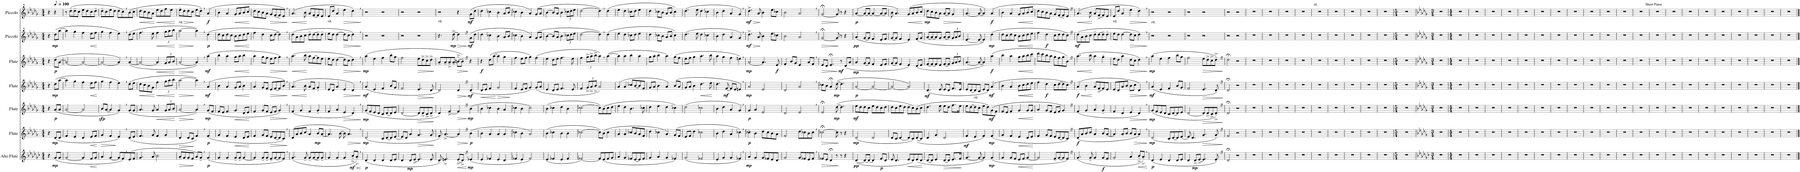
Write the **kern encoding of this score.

**kern	**dynam	**kern	**dynam	**kern	**dynam	**kern	**dynam	**kern	**dynam	**kern	**dynam	**kern	**dynam
*part7	*part7	*part6	*part6	*part5	*part5	*part4	*part4	*part3	*part3	*part2	*part2	*part1	*part1
*staff7	*staff7	*staff6	*staff6	*staff5	*staff5	*staff4	*staff4	*staff3	*staff3	*staff2	*staff2	*staff1	*staff1
*I"Alto Flute	*	*I"Flute	*	*I"Flute	*	*I"Flute	*	*I"Flute	*	*I"Piccolo	*	*I"Piccolo	*
*I'A. Fl.	*	*I'Fl.	*	*I'Fl.	*	*I'Fl.	*	*I'Fl.	*	*I'Picc.	*	*I'Picc.	*
*clefG2	*	*clefG2	*	*clefG2	*	*clefG2	*	*clefG2	*	*clefG^2	*	*clefG^2	*
*Trd3c5	*	*	*	*	*	*	*	*	*	*Trd-7c-12	*	*Trd-7c-12	*
*k[b-e-a-d-g-c-]	*	*k[b-e-a-d-g-]	*	*k[b-e-a-d-g-]	*	*k[b-e-a-d-g-]	*	*k[b-e-a-d-g-]	*	*k[b-e-a-d-g-]	*	*k[b-e-a-d-g-]	*
*M4/4	*	*M4/4	*	*M4/4	*	*M4/4	*	*M4/4	*	*M4/4	*	*M4/4	*
=	=	=	=	=	=	=	=	=	=	=	=	=	=
4r	.	4r	.	4r	.	4r	.	4r	.	4r	.	4r	.
*	*	*	*	*	*	*	*	*	*	*	*	*MM50	*
!	!LO:DY:b	!	!LO:DY:b	!	!LO:DY:b	!	!LO:DY:b	!	!LO:DY:b	!	!LO:DY:b	!	!
(8g-/L	mp	(8d-/L	mp	(8a-/L	p	(8dd-\L	mp	(8dd-\L	p	(8ddd-\L	mp	4r	.
8g-/J	.	8d-/J	.	8a-/J	.	[8aa-\J	.	[8a-\J	.	[8aaa-\J	.	.	.
=1	=1	=1	=1	=1	=1	=1	=1	=1	=1	=1	=1	=1	=1
[2g-/	.	4f/	.	[2a-/	.	4aa-\]	.	2a-/_	.	4aaa-\]	.	8r	.
.	.	.	.	.	.	.	.	.	.	.	.	(8ddd-~\L	.
.	.	4e-/	.	.	.	4gg-\	.	.	.	4ggg-\	.	8ddd-~\	.
.	.	.	.	.	.	.	.	.	.	.	.	8ccc\J	.
4g-/]	.	4d-/	.	2a-/]	.	4ff\	.	2a-/_	.	4fff\	.	8eee-\L	.
.	.	.	.	.	.	.	.	.	.	.	.	8ddd-\	.
!	!LO:HP:b	!	!LO:HP:b	!	!	!	!LO:HP:b	!	!	!	!LO:HP:b	!	!
8f/L	<	8e-/L	<	.	.	8ee-\L	<	.	.	8eee-\L	<	8ccc\	.
8g-/J	.	8f/J	.	.	.	8ff\J	.	.	.	8fff\J	.	8ddd-~\J	.
.	[	.	[	.	.	.	[	.	.	.	[	.	.
=2	=2	=2	=2	=2	=2	=2	=2	=2	=2	=2	=2	=2	=2
!	!	!	!LO:HP:b	!	!LO:DY:b	!	!	!	!	!	!	!	!
4a-/	.	4g-/	>	8b-/L	sfp	4gg-\	.	2a-/_	.	4ggg-\	.	8ddd-~\L	.
.	.	.	.	[8a-/J	.	.	.	.	.	.	.	8ccc\	.
[4g-/	.	4f/	.	4a-/]	.	4ff\	.	.	.	4fff\	.	8eee-\	.
.	.	.	.	.	.	.	.	.	.	.	.	8ddd-\J	.
8g-/L]	.	4e-,/)	]	4g-,/)	.	4ee-,\)	.	4a-,/])	.	4eee-,\)	.	8ddd-\L	.
8f,/)	.	.	.	.	.	.	.	.	.	.	.	8ccc,\)	.
(8e-/	.	(8d-/L	.	(8g-/L	.	(8dd-\L	.	([4a-/	.	(8ddd-\L	.	(8bb-\	.
8f/J	.	8e-/J	.	8g-/J	.	8ee-\J	.	.	.	8eee-\J	.	8ccc\J	.
=3	=3	=3	=3	=3	=3	=3	=3	=3	=3	=3	=3	=3	=3
!	!	!	!	!	!	!	!LO:HP:b	!	!	!	!	!	!LO:HP:b
4.g-/	.	4.f/	.	4.a-/	.	8dd-\L	<	2a-/_	.	4.fff\	.	8ddd-\L	<
.	.	.	.	.	.	8cc\	.	.	.	.	.	8ccc\	.
.	.	.	.	.	.	8b-\	.	.	.	.	.	8bb-\	.
8a-/	.	8g-/	.	8g-/	.	8g-\J	.	.	.	8eee-\	.	8aa-\J	.
!	!	!	!	!	!LO:HP:b	!	!LO:HP:n=1:b	!	!LO:HP:b	!	!LO:HP:b	!	!LO:HP:n=1:b
2b-\	.	4f/	.	4a-/	<	4ff\	[ <	4a-/]	<	4fff\	<	8eee-\L	[ <
.	.	.	.	.	.	.	.	.	.	.	.	8ddd-\	.
*	*	*	*	*Xbrackettup	*	*Xbrackettup	*	*Xbrackettup	*	*Xbrackettup	*	*	*
.	.	4g-/	.	12g-/L	.	12gg-\L	.	12g-/L	.	12ggg-\L	.	8fff\	.
.	.	.	.	12a-/	.	12aa-\	.	12a-/	.	12aaa-\	.	.	.
.	.	.	.	.	.	.	.	.	.	.	.	8eee-\J	.
.	.	.	.	12b-/J	.	12bb-\J	.	12b-/J	.	12bbb-\J	.	.	.
.	.	.	.	.	[	.	[	.	[	.	[	.	[
=4	=4	=4	=4	=4	=4	=4	=4	=4	=4	=4	=4	=4	=4
!	!	!	!	!	!	!	!	!	!	!	!	!LO:TX:b:i:t=rit.	!
!	!LO:HP:b	!	!LO:HP:b	!	!LO:HP:b	!	!LO:HP:b	!	!LO:HP:b	!	!LO:HP:b	!	!LO:HP:b
8a-~/L	>	4d-/	>	[2a-/	>	[2aa-\	>	[2a-/	>	[2aaa-\	>	8eee-~\L	>
8g-/	.	.	.	.	.	.	.	.	.	.	.	8ddd-\	.
8g-/	.	8d-/L	.	.	.	.	.	.	.	.	.	8ddd-\	.
8f/J	.	8c/J	.	.	.	.	.	.	.	.	.	8ccc\J	.
8a-/L)	]	4f,/)	]	4a-,/])	]	4aa-,\])	]	4a-,/])	]	4aaa-,\])	]	8eee-\L	]
8g-~,/J	.	.	.	.	.	.	.	.	.	.	.	8ddd-~,\J)	.
!	!LO:DY:b	!	!LO:DY:b	!	!LO:DY:b	!	!LO:DY:b	!	!LO:DY:b	!	!LO:DY:b	!	!LO:DY:b
(4g-/	p	(4f/	p	(8g-/L	mp	(4a-/	mf	(4aa-\	mf	(4ddd-\	p	(4aa-/	f
.	.	.	.	8f/J	.	.	.	.	.	.	.	.	.
=5	=5	=5	=5	=5	=5	=5	=5	=5	=5	=5	=5	=5	=5
4g-/	.	4g-/	.	8f/L	.	4b-\	.	4bb-\	.	8ddd-\L	.	4bb-\	.
.	.	.	.	8e-/J	.	.	.	.	.	8ccc\	.	.	.
4g-/	.	4f/	.	4f/	.	4a-/	.	4aa-\	.	8ddd-\	.	4aa-/	.
.	.	.	.	.	.	.	.	.	.	8ccc\J	.	.	.
!	!	!	!LO:HP:b	!	!LO:HP:b	!	!LO:HP:b	!	!LO:HP:b	!	!LO:HP:b	!	!LO:HP:b
8g-~/L	.	4e-/	<	4g-/	<	8g-/L	<	8gg-\L	<	8bb-\L	<	8gg-/L	<
8g-~/J	.	.	.	.	.	8a-/J	.	8aa-\J	.	8ccc\	.	8aa-/	.
[4g-/	.	8d-/L	.	8d-/L	.	4b-\	.	4bb-\	.	8ddd-\	.	8bb-/	.
.	.	8e-/J	.	8e-/J	.	.	.	.	.	8eee-\J	.	8ccc/J	.
.	.	.	[	.	[	.	[	.	[	.	[	.	[
=6	=6	=6	=6	=6	=6	=6	=6	=6	=6	=6	=6	=6	=6
4g-/]	.	4f/	.	4f/	.	4a-/	.	4aa-\	.	4fff\	.	8ddd-\L	.
.	.	.	.	.	.	.	.	.	.	.	.	8ccc\	.
8g-~/L	.	8g-/L	.	8g-/L	.	8g-/L	.	8gg-\L	.	4ddd-\	.	8bb-\	.
8g-~/J	.	8f/J	.	8f/J	.	8f/J	.	8ff\J	.	.	.	8aa-\J	.
!	!	!	!LO:HP:b	!	!LO:HP:b	!	!LO:HP:b	!	!LO:HP:b	!	!	!	!LO:HP:b
8f~/L	.	8e-/L	>	8e-/L	>	8e-/L	>	8ee-\L	>	8ccc\L	.	8gg-/L	>
[8g-/	.	[8d-/	.	8f/J	.	[8f/	.	8ff\J	.	[8ddd-\J	.	[8ff/	.
8g-/]	.	8d-/]	.	4g-,/)	.	8f/]	.	4gg-,\)	.	4ddd-,\])	.	8ff~/]	.
8f,/J)	.	8c,/J)	.	.	.	8b-,/J)	.	.	.	.	.	8ee-,/J)	.
.	.	.	]	.	]	.	]	.	]	.	.	.	]
=7	=7	=7	=7	=7	=7	=7	=7	=7	=7	=7	=7	=7	=7
!	!	!	!	!	!	!	!LO:HP:b	!	!LO:HP:b	!	!	!	!LO:HP:b
(4.g-/	.	(8d-/L	.	(4f/	.	(4.a-/	<	(4.aa-\	<	(8ddd-\L	.	(4.aa-/	<
.	.	8a-/	.	.	.	.	.	.	.	8aa-\	.	.	.
.	.	8b-/	.	4g-/	.	.	.	.	.	8bb-\	.	.	.
8g-~/	.	8cc/J	.	.	.	8b-\	.	8bb-\	.	8ccc\J	.	8bb-\	.
8g-~/L	.	4a-/	.	4f/	.	8a-/L	[	8aa-\L	[	8ddd-~\L	.	8aa-/L	[
[8g-/	.	.	.	.	.	8f/J	.	[8ff\	.	[8ddd-\	.	[8ff/	.
!	!	!	!LO:DY:b	!	!	!	!	!	!	!	!	!	!
8g-~/]	.	8b-/L	mp	4g-~/	.	4g-~/	.	8ff\]	.	8ddd-~\]	.	8ff/]	.
8g-~/J	.	[8a-/J	.	.	.	.	.	8ee-\J	.	8ddd-~\J	.	8ee-/J	.
=8	=8	=8	=8	=8	=8	=8	=8	=8	=8	=8	=8	=8	=8
!	!	!	!	!	!	!	!	!	!	!	!	!LO:TX:b:i:t=rit.	!
4g-/	.	4.a-/]	.	4f/	.	8e-/L	.	8ee-\L	.	8eee-\L	.	8ee-/L	.
.	.	.	.	.	.	8d-/J	.	8dd-\J	.	8ddd-\J	.	8ddd-/J	.
4g-/	.	.	.	4a-/	.	4a-/	.	[4dd-\	.	[4ddd-\	.	4aa-/	.
.	.	[8b-\	.	.	.	.	.	.	.	.	.	.	.
!	!	!	!	!	!LO:HP:b	!	!LO:HP:b	!	!LO:HP:b	!	!LO:HP:b	!	!LO:HP:b
4g-/	.	8b-\]	.	4e-/	>	4e-/	>	8dd-\L]	>	8ddd-\L]	>	4eee-\	>
!	!	!	!LO:HP:b	!	!	!	!	!	!	!	!	!	!
.	.	4.a-,/)	>	.	.	.	.	8cc\J	.	8ccc\J	.	.	.
!	!LO:HP:b	!	!	!	!	!	!	!	!	!	!	!	!
!	!LO:DY:n=1:b	!	!	!	!	!	!	!	!	!	!	!	!
8b-~^/L	< mf	.	.	4d-,/)	.	4d-,/)	.	4dd-,\)	.	4ddd-,\)	.	4ddd-,\)	.
8a-~^,/J)	.	.	.	.	.	.	.	.	.	.	.	.	.
.	[	.	]	.	]	.	]	.	]	.	]	.	]
=9	=9	=9	=9	=9	=9	=9	=9	=9	=9	=9	=9	=9	=9
!	!LO:DY:b	!	!LO:DY:b	!	!LO:DY:b	!	!LO:DY:b	!	!LO:DY:b	!	!	!	!
(4d-/	p	(2d-/	mp	(8g-/L	mp	(4a-/	mf	(4aa-\	mp	2r	.	2r	.
.	.	.	.	8f/	.	.	.	.	.	.	.	.	.
4d-/	.	.	.	8e-/	.	4e-/	.	4ee-\	.	.	.	.	.
.	.	.	.	8d-/J	.	.	.	.	.	.	.	.	.
4d-/	.	8c/L	.	8c/L	.	4f/	.	4ff\	.	2r	.	2r	.
.	.	[8d-/	.	[8d-/	.	.	.	.	.	.	.	.	.
8d-/L	.	8d-/]	.	8d-/]	.	8b-/L	.	8bb-\L	.	.	.	.	.
8e-/J	.	[8e-/J	.	8e-/J	.	8g-/J	.	8gg-\J	.	.	.	.	.
=10	=10	=10	=10	=10	=10	=10	=10	=10	=10	=10	=10	=10	=10
4d-/	.	8e-/L]	.	[2d-/	.	2f/	.	2ff\	.	2r	.	2r	.
.	.	8d-/J	.	.	.	.	.	.	.	.	.	.	.
!	!LO:DY:b	!	!	!	!	!	!	!	!	!	!	!	!
8d-/L	mp	4a-/	.	.	.	.	.	.	.	.	.	.	.
[8e-^/J	.	.	.	.	.	.	.	.	.	.	.	.	.
!	!	!	!LO:HP:b	!	!LO:HP:b	!	!LO:HP:b	!	!LO:HP:b	!	!	!	!
4.e-/]	.	4.g-/	>	8d-/L]	>	4.e-/	>	8ee-\L	>	2r	.	2r	.
.	.	.	.	8d-^/	.	.	.	8dd-^\	.	.	.	.	.
.	.	.	.	8c^/	.	.	.	8cc^\	.	.	.	.	.
8e-/	.	8g-/	.	8d-^/J	.	8d-/	.	8dd-^\J	.	.	.	.	.
.	.	.	]	.	]	.	]	.	]	.	.	.	.
=11	=11	=11	=11	=11	=11	=11	=11	=11	=11	=11	=11	=11	=11
!	!	!	!	!	!	!	!	!	!	!	!	!LO:TX:b:i:t=rit.	!
8d-~/)	.	8f~/)	.	4d-/)	.	2d-/)	.	8a-~/L	.	4.r	.	2r	.
4.en^/	.	[4.a-^/	.	.	.	.	.	8a-~/	.	.	.	.	.
.	.	.	.	[4f^/	.	.	.	8a-~^/	.	.	.	.	.
!	!	!	!	!	!	!	!	!	!	!	!LO:DY:b	!	!
.	.	.	.	.	.	.	.	8a-~/J	.	[8ddd-^\	mp	.	.
!	!LO:HP:b	!	!LO:HP:b	!	!LO:HP:b	!	!LO:HP:b	!	!LO:HP:b	!	!LO:HP:b	!	!
(8e^/L	<	4a-Z/]	>	4fZ/]	>	4d-Z/	>	[8bn~^\L	>	4ddd-Z\]	>	4r	.
8d-^Z/J)	.	.	.	.	.	.	.	8b~Z\J])	.	.	.	.	.
!	!LO:DY:n=1:b	!	!LO:DY:n=1:b	!	!LO:DY:n=1:b	!	!LO:DY:n=1:b	!	!	!	!LO:DY:n=1:b	!	!LO:DY:b
(4e-X/	[ mp	(4b-\	] p	(4b-\	] mp	(4d-/	] mf	4r	]	(8gg-\L	] mf	(8gg-\L	mf
.	.	.	.	.	.	.	.	.	.	8ddd-\J	.	8ddd-\J	.
=12	=12	=12	=12	=12	=12	=12	=12	=12	=12	=12	=12	=12	=12
!	!	!	!	!	!	!	!LO:HP:b	!	!LO:DY:b	!	!	!	!
4e-/	.	4b-\	.	4b-\	.	8d-/L	<	4r	f	4ddd-\	.	4ddd-\	.
.	.	.	.	.	.	8e-/J	.	.	.	.	.	.	.
4f-X/	.	4a-/	.	4cc-X\	.	4f/	.	(8dd-\L	.	4ccc-X\	.	4ccc-X\	.
.	.	.	.	.	.	.	.	[8aa-\J	.	.	.	.	.
!	!	!	!	!	!	!	!LO:HP:n=1:b	!	!	!	!	!	!
4e-/	.	4a-/	.	4b-\	.	2g-/	[ >	4aa-\]	.	4bb-\	.	4bb-\	.
4d-/	.	4a-/	.	4a-/	.	.	.	4gg-\	.	8aa-/L	.	8aa-/L	.
.	.	.	.	.	.	.	.	.	.	8bb-/J	.	8bb-/J	.
.	.	.	.	.	.	.	]	.	.	.	.	.	.
=13	=13	=13	=13	=13	=13	=13	=13	=13	=13	=13	=13	=13	=13
4f-X/	.	4cc-X\	.	4cc-X\	.	4f/	.	4ff\	.	4ccc-X\	.	4ccc-X\	.
4e-/	.	4b-\	.	4b-\	.	8e-/L	.	8ee-\L	.	4bb-\	.	4bb-\	.
.	.	.	.	.	.	8f/J	.	8ff\J	.	.	.	.	.
2f-/)	.	2a-/)	.	2cc-\)	.	4g-/)	.	4gg-\)	.	4aa-/)	.	4aa-/)	.
.	.	.	.	.	.	(8g-/L	.	(4ff\	.	(8gg-/L	.	(8gg-/L	.
.	.	.	.	.	.	8a-/J	.	.	.	8aa-/J	.	8aa-/J	.
=14	=14	=14	=14	=14	=14	=14	=14	=14	=14	=14	=14	=14	=14
(4e-/	.	(4b-\	.	(4b-\	.	4e-/	.	4ee-\	.	[4bb-\	.	[4bb-\	.
4f-X/	.	4cc-X\	.	4cc-X\	.	8d-/L	.	8dd-\L	.	8bb-/L]	.	8bb-/L]	.
.	.	.	.	.	.	8e-/J	.	8ee-\J	.	8aa-/J	.	8aa-/J	.
4e-/	.	4b-\	.	4dd-\	.	4.f/	.	4.ff\	.	4bb-\	.	4bb-\	.
*	*	*	*	*	*	*	*	*	*	*	*	*Xbrackettup	*
4f-/	.	4b-\	.	4b-\	.	.	.	.	.	12ccc-X\L	.	12ccc-X\L	.
.	.	.	.	.	.	.	.	.	.	12ddd-\	.	12ddd-\	.
.	.	.	.	.	.	8e-/	.	8ee-\	.	.	.	.	.
.	.	.	.	.	.	.	.	.	.	12eee-\J	.	12eee-\J	.
=15	=15	=15	=15	=15	=15	=15	=15	=15	=15	=15	=15	=15	=15
[2f-X/)	.	[2cc-X\	.	[2cc-X\	.	4f/	.	4ff\	.	[2ddd-\	.	[2ddd-\	.
.	.	.	.	.	.	12g-^/L	.	12gg-^\L	.	.	.	.	.
.	.	.	.	.	.	12a-^/	.	12aa-^\	.	.	.	.	.
.	.	.	.	.	.	12b-^/J	.	12bb-^\J	.	.	.	.	.
8f-/L]	.	8cc-\L])	.	8cc-\L])	.	2a-/)	.	4aa-,\)	.	4ddd-,\])	.	4ddd-,\])	.
(8e-/	.	(8b-\J	.	(8b-\	.	.	.	.	.	.	.	.	.
8f-/	.	4cc-\	.	8cc-\	.	.	.	([4aa-\	.	(4ddd-\	.	(4ddd-\	.
8g-/J	.	.	.	8dd-\J	.	.	.	.	.	.	.	.	.
=16	=16	=16	=16	=16	=16	=16	=16	=16	=16	=16	=16	=16	=16
4a-/	.	4a-/	.	4ee-\	.	(4a-/	.	4aa-\]	.	4eee-\	.	4eee-\	.
4g-/	.	4a-/	.	4dd-\	.	4a-/	.	4aa-\	.	4ddd-\	.	4ddd-\	.
8f-X/L	.	8cc-X/L	.	4.b-\	.	8cc-X/L	.	4bb-\	.	8ccc-X\L	.	8ccc-X\L	.
[8e-/	.	8b-/	.	.	.	[8b-/	.	.	.	8ddd-\J	.	8ddd-\J	.
8e-/]	.	8a-/	.	.	.	8b-/]	.	4aa-\	.	4eee-\	.	4eee-\	.
8f-/J	.	8f/J	.	8cc-X\	.	8f/J	.	.	.	.	.	.	.
=17	=17	=17	=17	=17	=17	=17	=17	=17	=17	=17	=17	=17	=17
4g-/	.	4dd-\	.	4dd-\	.	8g-/L	.	8gg-\L	.	4ddd-\	.	4ddd-\	.
.	.	.	.	.	.	8a-/J	.	8aa-\J	.	.	.	.	.
4a-/	.	4cc-X\	.	4ee-\	.	4b-\	.	4bb-\	.	8ccc-X\L	.	8ccc-X\L	.
.	.	.	.	.	.	.	.	.	.	8bb-\J	.	8bb-\J	.
4g-/	.	4a-/)	.	4dd-\	.	4a-/)	.	4aa-\)	.	8aa-/L	.	8aa-/L	.
.	.	.	.	.	.	.	.	.	.	8bb-/J	.	8bb-/J	.
4f-X/)	.	(8g-/L	.	4cc-X\)	.	(8b-/L	.	(8gg-\L	.	4ccc-\)	.	4ccc-\)	.
.	.	8f/J	.	.	.	8a-/J	.	8ff\J	.	.	.	.	.
=18	=18	=18	=18	=18	=18	=18	=18	=18	=18	=18	=18	=18	=18
(2g-/	.	8e-/L	.	(2dd-\	.	8g-/L	.	8ee-\L	.	(4.ddd-\	.	(4.ddd-\	.
.	.	8f/J	.	.	.	8a-/J	.	8ff\J	.	.	.	.	.
.	.	4dd-\	.	.	.	4b-\	.	4gg-\	.	.	.	.	.
.	.	.	.	.	.	.	.	.	.	8eee-\	.	8eee-\	.
!	!	!	!	!	!	!	!LO:HP:b	!	!	!	!	!	!
2f-X/	.	2cc-X\	.	2cc-X\	.	4.dd-\	<	4.aa-\	.	4ddd-\	.	4ddd-\	.
.	.	.	.	.	.	.	.	.	.	4ccc-X\	.	4ccc-X\	.
.	.	.	.	.	.	8ee-\	.	8bb-\	.	.	.	.	.
.	.	.	.	.	.	.	[	.	.	.	.	.	.
=19	=19	=19	=19	=19	=19	=19	=19	=19	=19	=19	=19	=19	=19
4e-/	.	4b-\	.	4b-\	.	4.dd-\	.	4aa-\	.	4bb-\	.	4bb-\	.
4g-/	.	4dd-\	.	4dd-\	.	.	.	4gg-\	.	4ddd-\	.	4ddd-\	.
!	!	!	!	!	!	!	!LO:DY:b	!	!	!	!	!	!
.	.	.	.	.	.	[8f/	mf	.	.	.	.	.	.
4g-/	.	4a-/	.	4a-/	.	8f/L]	.	4ff\	.	4aa-/	.	4aa-/	.
.	.	.	.	.	.	8e-/J	.	.	.	.	.	.	.
4f-X,/)	.	4cc-X,\)	.	4g-,/)	.	4en,/)	.	4een,\)	.	4gg-,/)	.	4gg-,/)	.
=20	=20	=20	=20	=20	=20	=20	=20	=20	=20	=20	=20	=20	=20
!	!LO:DY:b	!	!LO:DY:b	!	!LO:DY:b	!	!LO:DY:b	!	!LO:DY:b	!	!LO:HP:b	!	!LO:HP:b
!	!	!	!	!	!	!	!	!	!	!	!LO:DY:n=1:b	!	!LO:DY:n=1:b
4a-/	mp	4cc-X~\	p	4g-/	p	2a-/	mp	[2a-/	mp	4.ddd-^\	> mf	4.ddd-^\	> mf
4g-/	.	4b-\	.	4a-/	.	.	.	.	.	.	.	.	.
.	.	.	.	.	.	.	.	.	.	8aa-/	.	8aa-/	.
8g-/L	.	8dd-\L	.	2e-/	.	2e-/	.	4.a-/]	.	4bb-\	]	4bb-\	]
8f-X/	.	8cc-\	.	.	.	.	.	.	.	.	.	.	.
8e-/	.	8b-\	.	.	.	.	.	.	.	8eee-\L	.	8eee-\L	.
!	!	!	!	!	!	!	!	!	!LO:DY:b	!	!	!	!
8d-/J	.	8a-\J	.	.	.	.	.	8e-/	f	8ccc-X\J	.	8ccc-X\J	.
=21	=21	=21	=21	=21	=21	=21	=21	=21	=21	=21	=21	=21	=21
2g-/	.	2f/	.	2d-/	.	2d-/	.	4f/	.	2bb-\	.	2bb-\	.
.	.	.	.	.	.	.	.	8b-/L	.	.	.	.	.
.	.	.	.	.	.	.	.	8g-/J	.	.	.	.	.
8g-/L	.	8dd-\L	.	2e-,/	.	2a-,/	.	4e-/	.	2aa-,/	.	2aa-,/	.
8f-X/	.	8cc-X\	.	.	.	.	.	.	.	.	.	.	.
8e-/	.	8b-\	.	.	.	.	.	8a-/L	.	.	.	.	.
8f-,/J	.	8cc-,\J	.	.	.	.	.	8f,/J	.	.	.	.	.
=22	=22	=22	=22	=22	=22	=22	=22	=22	=22	=22	=22	=22	=22
!	!LO:HP:b	!	!LO:HP:b	!	!	!	!	!	!LO:HP:b	!	!LO:HP:b	!	!LO:HP:b
8f-X/L	>	[2cc-X;<\	>	2e-;</	.	8cc-X\L	.	8e-/L	>	[2gg-;</	>	[2gg-;</	>
8e-/J	.	.	.	.	.	8b-\J	.	8d-/J	.	.	.	.	.
4d-;</	.	.	.	.	.	4a-;</	.	4.e-;</	.	.	.	.	.
!	!	!	!	!	!LO:DY:b	!	!LO:DY:b	!	!	!	!	!	!
8r	.	8cc-\]	.	([8dd-\	mp	([8dd-\	mp	.	.	8gg-/]	.	8gg-/]	.
!	!	!	!	!	!	!	!	!	!LO:DY:n=1:b	!	!	!	!
8r	]	8r	]	4.dd-\]	.	4.dd-\]	.	8r	] mf	8r	]	8r	]
4r	.	4r	.	.	.	.	.	(8d-/L	.	4r	.	4r	.
.	.	.	.	.	.	.	.	8a-/J	.	.	.	.	.
=23	=23	=23	=23	=23	=23	=23	=23	=23	=23	=23	=23	=23	=23
!	!LO:DY:b	!	!LO:DY:b	!	!LO:DY:b	!	!LO:DY:b	!	!LO:DY:b	!	!LO:DY:b	!	!LO:DY:b
([4d-/	pp	(2d-/	mp	8ee-\L	mf	[2a-/	p	4a-/	mp	(4aa-/	pp	([4aa-/	p
.	.	.	.	8dd-\	.	.	.	.	.	.	.	.	.
8d-/L_	.	.	.	8dd-\	.	.	.	[8g-/L	.	[8gg-/L	.	8aa-/L_	.
8d-/J_	.	.	.	8cc\J	.	.	.	8g-/J]	.	8gg-/J]	.	8aa-/J_	.
4d-/]	.	2d-/	.	8ee-\L	.	2a-/_	.	4f/	.	4ff/	.	4aa-/_	.
.	.	.	.	8dd-\	.	.	.	.	.	.	.	.	.
!	!LO:DY:b	!	!	!	!	!	!	!	!	!	!	!	!
8f/L	p	.	.	8cc\	.	.	.	8e-/L	.	8ee-/L	.	8aa-/L_	.
8d-/J	.	.	.	8dd-\J	.	.	.	8f/J	.	8ff/J	.	8aa-/J]	.
=24	=24	=24	=24	=24	=24	=24	=24	=24	=24	=24	=24	=24	=24
8e-/	.	8d-/L	.	8dd-\L	.	2a-/_	.	[8g-/L	.	[8gg-/L	.	8bb-\	.
4.d-/	.	8c/J	.	8cc\	.	.	.	8g-/J]	.	8gg-/J]	.	4.aa-/)	.
.	.	[4d-/	.	8ee-\	.	.	.	4f/	.	4ff/	.	.	.
.	.	.	.	8dd-\J	.	.	.	.	.	.	.	.	.
!	!LO:HP:b	!	!	!	!	!	!	!	!	!	!	!	!LO:HP:b
8e-/L	<	8d-/L]	.	8dd-\L	.	2a-/])	.	4e-/)	.	4ee-/)	.	(8gg-/L	<
8d-/)	.	8c/)	.	8cc\)	.	.	.	.	.	.	.	8aa-/	.
(8e-/	.	(((8d-/	.	(8b-\	.	.	.	(8d-/L	.	(8ff/L	.	8bb-/	.
8d-/J	.	8c/J))	.	8cc\J	.	.	.	8e-/J	.	8gg-/J	.	8ccc/J	.
.	[	.	.	.	.	.	.	.	.	.	.	.	[
=25	=25	=25	=25	=25	=25	=25	=25	=25	=25	=25	=25	=25	=25
!	!	!	!	!	!	!	!LO:DY:b	!	!	!	!	!	!LO:DY:b
[8d-/L	.	4d-/	.	4.dd-\	.	(4.d-/	mf	[8f/L	.	[8aa-/L	.	8ddd-\L	mp
8d-/J]	.	.	.	.	.	.	.	8f/_	.	8aa-/_	.	8ccc\	.
4e-/	.	4g-/	.	.	.	.	.	8f/]	.	8aa-/]	.	8bb-\	.
.	.	.	.	8ee-\	.	8e-/	.	8e-/J	.	8gg-/J	.	8aa-\J	.
!	!LO:HP:b	!	!	!	!	!	!	!	!	!	!	!	!LO:HP:b
[8d-/L	>	2d-/	.	8ee-\L	.	8e-/L	.	[8f/L	.	[8aa-/L	.	[8aa-/L	>
8d-/J]	.	.	.	8dd-\J	.	8d-/J	.	8f/J]	.	8aa-/J]	.	8aa-/J]	.
8.e-/L	.	.	.	8.ff\L	.	8.f/L	.	12g-/L	.	12gg-/L	.	4gg-/	.
.	.	.	.	.	.	.	.	12a-/	.	12aa-/	.	.	.
.	.	.	.	.	.	.	.	12b-/J	.	12bb-/J	.	.	.
16f/Jk	.	.	.	16ee-\Jk	.	16e-/Jk	.	.	.	.	.	.	.
.	]	.	.	.	.	.	.	.	.	.	.	.	]
=26	=26	=26	=26	=26	=26	=26	=26	=26	=26	=26	=26	=26	=26
!	!	!	!LO:DY:b	!	!	!	!	!	!	!	!	!	!
[4.g-/	.	4f/	mf	8ee-\L	.	8e-/L	.	[4.a-/	.	[4.ee-/	.	[4.aa-/	.
.	.	.	.	[8dd-\	.	[8d-/	.	.	.	.	.	.	.
!	!	!	!	!	!	!LO:TX:b:i:t=rit.	!	!	!	!	!	!	!
.	.	4e-/	.	8dd-\]	.	8d-/]	.	.	.	.	.	.	.
8g-/_	.	.	.	8cc\J	.	8c/J	.	8a-/_	.	8ee-/_	.	8aa-/_	.
4g-/])	.	4f/)	.	8ee-\L	.	8e-/L	.	4a-/])	.	4ee-/])	.	4aa-/])	.
.	.	.	.	8dd-\)	.	8d-/J)	.	.	.	.	.	.	.
!	!LO:DY:b	!	!LO:DY:b	!	!LO:DY:b	!	!LO:DY:b	!	!LO:DY:b	!	!LO:DY:b	!	!LO:DY:b
(4g-/	mp	(4f/	mp	(8g-\	mf	(4a-/	mf	(4aa-\	f	(4ddd-\	mp	(4aa-/	f
.	.	.	.	8f\J	.	.	.	.	.	.	.	.	.
=27	=27	=27	=27	=27	=27	=27	=27	=27	=27	=27	=27	=27	=27
4g-/	.	4g-/	.	8f/L	.	4b-\	.	4bb-\	.	8ddd-\L	.	4bb-\	.
.	.	.	.	8e-/J	.	.	.	.	.	8ccc\	.	.	.
8g-/L	.	4f/	.	4f/	.	4a-/	.	4aa-\	.	8ddd-\	.	4aa-/	.
8f/J	.	.	.	.	.	.	.	.	.	8ccc\J	.	.	.
!	!LO:HP:b	!	!LO:HP:b	!	!LO:HP:b	!	!LO:HP:b	!	!LO:HP:b	!	!LO:HP:b	!	!LO:HP:b
8e-/L	<	4e-/	<	4g-/	<	8b-\L	<	8gg-\L	<	8bb-\L	<	8gg-/L	<
!	!	!	!	!	!	!	!LO:HP:b	!	!	!	!	!	!
8f/J	.	.	.	.	.	8cc\	<	8aa-\	.	8ccc\	.	8aa-/	.
[4g-/	.	8d-/L	.	8g-/L	.	8dd-\	.	8bb-\	.	8ddd-\	.	8bb-/	.
.	.	8e-/J	.	8g-/J	.	8ee-\J	.	8ccc\J	.	8eee-\J	.	8ccc/J	.
.	[	.	[	.	[	.	[ [	.	[	.	[	.	[
=28	=28	=28	=28	=28	=28	=28	=28	=28	=28	=28	=28	=28	=28
2g-/]	.	4f/	.	4a-/	.	4ff\	.	8ddd-\L	.	4fff\	.	8ddd-\L	.
.	.	.	.	.	.	.	.	8ccc\	.	.	.	8ccc\	.
!	!	!	!	!	!	!	!LO:DY:b	!	!	!	!LO:DY:b	!	!
.	.	8g-/L	.	8g-/L	.	4dd-\	f	8bb-\	.	4ddd-\	f	8bb-\	.
.	.	8f/J	.	8f/J	.	.	.	8aa-\J	.	.	.	8aa-\J	.
8f~/L	.	8e-/L	.	8e-/L	.	8cc\L	.	8gg-\L	.	8ccc\L	.	8gg-/L	.
[8g-/	.	[8d-/	.	8f/J	.	[8dd-\	.	8ff\	.	8ddd-\	.	[8ff/	.
8g-/]	.	8d-/]	.	4g-Z/)	.	8dd-\]	.	8gg-\	.	8ddd-\	.	8ff~/]	.
8fZ/J)	.	8cZ/J)	.	.	.	8ccZ\J)	.	8b-Z\J)	.	8cccZ\J)	.	8ee-Z/J)	.
=29	=29	=29	=29	=29	=29	=29	=29	=29	=29	=29	=29	=29	=29
!	!	!	!LO:DY:b	!	!	!	!LO:HP:b	!	!LO:HP:b	!	!	!	!LO:HP:b
!	!	!	!	!	!	!	!LO:DY:n=1:b	!	!	!	!LO:DY:b	!	!
(4.g-/	.	(8d-/L	f	(4f/	.	(4a-/	< f	(4.aa-\	<	(8ddd-\L	mf	(4.aa-/	<
.	.	8a-/	.	.	.	.	.	.	.	8aa-\	.	.	.
.	.	8b-/	.	4g-/	.	4b-\	.	.	.	8bb-\	.	.	.
8g-~/	.	8cc/J	.	.	.	.	.	8bb-\	.	8ccc\J	.	8bb-\	.
4g-/	.	4a-/	.	4a-/	.	8a-/L	[	4aa-\	[	8ddd-~\L	.	8aa-/L	[
.	.	.	.	.	.	[8f^/	.	.	.	[8ddd-\	.	[8ff^/	.
!	!LO:DY:b	!	!	!	!	!	!	!	!	!	!	!	!
8g-/L	f	8b-/L	.	4g-~/	.	8f/]	.	4gg-~\	.	8ddd-~\]	.	8ff/]	.
8f/J	.	[8a-/J	.	.	.	8e-/J	.	.	.	8ddd-~\J	.	8ee-/J	.
=30	=30	=30	=30	=30	=30	=30	=30	=30	=30	=30	=30	=30	=30
!	!	!	!	!	!	!	!	!	!	!	!	!LO:TX:b:i:t=rit.	!
2g-/	.	4a-/]	.	4f/	.	8e-/L	.	8ee-\L	.	8eee-\L	.	8ee-/L	.
.	.	.	.	.	.	8d-/	.	8dd-\J	.	8ddd-\J	.	8ddd-/J	.
.	.	8a-/L	.	4d-/	.	8a-/	.	4aa-\	.	[4ddd-\	.	4aa-/	.
.	.	8b-/J	.	.	.	8b-/J	.	.	.	.	.	.	.
!	!	!	!	!	!LO:HP:b	!	!LO:HP:b	!	!LO:HP:b	!	!LO:HP:b	!	!LO:HP:b
4a-/	.	8b-/L	.	4e-/	>	8b-\L	>	8dd-\L	>	8ddd-\L]	>	4eee-\	>
!	!	!	!LO:HP:b	!	!	!	!	!	!	!	!	!	!
.	.	8a-/J	>	.	.	8cc\J	.	8cc\J	.	8ccc\J	.	.	.
!	!LO:HP:b	!	!	!	!	!	!	!	!	!	!	!	!
8b-~^/L	<	4a-,/)	.	4d-,/)	.	4d-,/)	.	4dd-,\)	.	4ddd-,\)	.	4ddd-,\)	.
8a-~^,/J)	.	.	.	.	.	.	.	.	.	.	.	.	.
.	[	.	]	.	]	.	]	.	]	.	]	.	]
=31	=31	=31	=31	=31	=31	=31	=31	=31	=31	=31	=31	=31	=31
!	!	!	!	!	!	!	!	!	!	!	!	!LO:TX:b:i:t=rit.	!
!	!LO:DY:b	!	!LO:DY:b	!	!LO:DY:b	!	!LO:DY:b	!	!LO:DY:b	!	!	!	!
(4d-/	p	(2d-/	mp	(8g-/L	mp	(4a-/	mf	(4aa-\	mp	2r	.	2r	.
.	.	.	.	8f/	.	.	.	.	.	.	.	.	.
4e-/	.	.	.	8e-/	.	4e-/	.	4ee-\	.	.	.	.	.
.	.	.	.	8d-/J	.	.	.	.	.	.	.	.	.
4d-/	.	8c/L	.	8c/L	.	4f/	.	4ff\	.	2r	.	2r	.
.	.	[8d-/	.	[8d-/	.	.	.	.	.	.	.	.	.
8d-/L	.	8d-/]	.	8d-/]	.	8b-/L	.	8bb-\L	.	.	.	.	.
8e-/J	.	[8e-/J	.	8e-/J	.	8g-/J	.	8gg-\J	.	.	.	.	.
=32	=32	=32	=32	=32	=32	=32	=32	=32	=32	=32	=32	=32	=32
4d-/	.	8e-/]	.	[2d-/	.	2f/	.	2ff\	.	2r	.	2r	.
.	.	4.d-/	.	.	.	.	.	.	.	.	.	.	.
!	!LO:DY:b	!	!	!	!	!	!	!	!	!	!	!	!
8d-^/L	mp	.	.	.	.	.	.	.	.	.	.	.	.
[8e-^/J	.	.	.	.	.	.	.	.	.	.	.	.	.
!	!	!	!LO:HP:b	!	!LO:HP:b	!	!LO:HP:b	!	!LO:HP:b	!	!	!	!
4.e-/]	.	4.g-/	>	8d-/L]	>	4.e-/	>	8ee-\L	>	2r	.	2r	.
.	.	.	.	8d-^/	.	.	.	8dd-^\	.	.	.	.	.
.	.	.	.	8c^/	.	.	.	8cc^\	.	.	.	.	.
8e-~Z/)	.	8g-~Z/)	.	8d-~^Z/J)	.	8d-~Z/)	.	8dd-~^Z\J)	.	.	.	.	.
.	.	.	]	.	]	.	]	.	]	.	.	.	.
=33	=33	=33	=33	=33	=33	=33	=33	=33	=33	=33	=33	=33	=33
2d-;</	.	2f/	.	2d-;</	.	2d-;</	.	2dd-;<\	.	2r	.	2r	.
2r	.	2r	.	2r	.	2r	.	2r	.	2r	.	2r	.
=34	=34	=34	=34	=34	=34	=34	=34	=34	=34	=34	=34	=34	=34
1r	.	1r	.	1r	.	1r	.	1r	.	1r	.	1r	.
=35	=35	=35	=35	=35	=35	=35	=35	=35	=35	=35	=35	=35	=35
1r	.	1r	.	1r	.	1r	.	1r	.	1r	.	1r	.
=36	=36	=36	=36	=36	=36	=36	=36	=36	=36	=36	=36	=36	=36
1r	.	1r	.	1r	.	1r	.	1r	.	1r	.	1r	.
=37	=37	=37	=37	=37	=37	=37	=37	=37	=37	=37	=37	=37	=37
1r	.	1r	.	1r	.	1r	.	1r	.	1r	.	1r	.
=38	=38	=38	=38	=38	=38	=38	=38	=38	=38	=38	=38	=38	=38
!	!	!	!	!	!	!	!	!	!	!	!	!LO:TX:a:t=rit.	!
1r	.	1r	.	1r	.	1r	.	1r	.	1r	.	1r	.
=39	=39	=39	=39	=39	=39	=39	=39	=39	=39	=39	=39	=39	=39
1r	.	1r	.	1r	.	1r	.	1r	.	1r	.	1r	.
=40	=40	=40	=40	=40	=40	=40	=40	=40	=40	=40	=40	=40	=40
1r	.	1r	.	1r	.	1r	.	1r	.	1r	.	1r	.
=41	=41	=41	=41	=41	=41	=41	=41	=41	=41	=41	=41	=41	=41
1r	.	1r	.	1r	.	1r	.	1r	.	1r	.	1r	.
=42	=42	=42	=42	=42	=42	=42	=42	=42	=42	=42	=42	=42	=42
1r	.	1r	.	1r	.	1r	.	1r	.	1r	.	1r	.
=43	=43	=43	=43	=43	=43	=43	=43	=43	=43	=43	=43	=43	=43
*M5/4	*	*M5/4	*	*M5/4	*	*M5/4	*	*M5/4	*	*M5/4	*	*M5/4	*
4%5r	.	4%5r	.	4%5r	.	4%5r	.	4%5r	.	4%5r	.	4%5r	.
=44	=44	=44	=44	=44	=44	=44	=44	=44	=44	=44	=44	=44	=44
*k[b-e-a-d-g-c-]	*	*k[b-e-a-d-g-]	*	*k[b-e-a-d-g-]	*	*k[b-e-a-d-g-]	*	*k[b-e-a-d-g-]	*	*k[b-e-a-d-g-]	*	*k[b-e-a-d-g-]	*
*M3/4	*	*M3/4	*	*M3/4	*	*M3/4	*	*M3/4	*	*M3/4	*	*M3/4	*
2.r	.	2.r	.	2.r	.	2.r	.	2.r	.	2.r	.	2.r	.
=45	=45	=45	=45	=45	=45	=45	=45	=45	=45	=45	=45	=45	=45
*M4/4	*	*M4/4	*	*M4/4	*	*M4/4	*	*M4/4	*	*M4/4	*	*M4/4	*
1r	.	1r	.	1r	.	1r	.	1r	.	1r	.	1r	.
=46	=46	=46	=46	=46	=46	=46	=46	=46	=46	=46	=46	=46	=46
1r	.	1r	.	1r	.	1r	.	1r	.	1r	.	1r	.
=47	=47	=47	=47	=47	=47	=47	=47	=47	=47	=47	=47	=47	=47
1r	.	1r	.	1r	.	1r	.	1r	.	1r	.	1r	.
=48	=48	=48	=48	=48	=48	=48	=48	=48	=48	=48	=48	=48	=48
1r	.	1r	.	1r	.	1r	.	1r	.	1r	.	1r	.
=49	=49	=49	=49	=49	=49	=49	=49	=49	=49	=49	=49	=49	=49
1r	.	1r	.	1r	.	1r	.	1r	.	1r	.	1r	.
=50	=50	=50	=50	=50	=50	=50	=50	=50	=50	=50	=50	=50	=50
1r	.	1r	.	1r	.	1r	.	1r	.	1r	.	1r	.
=51	=51	=51	=51	=51	=51	=51	=51	=51	=51	=51	=51	=51	=51
1r	.	1r	.	1r	.	1r	.	1r	.	1r	.	1r	.
=52	=52	=52	=52	=52	=52	=52	=52	=52	=52	=52	=52	=52	=52
1r	.	1r	.	1r	.	1r	.	1r	.	1r	.	1r	.
=53	=53	=53	=53	=53	=53	=53	=53	=53	=53	=53	=53	=53	=53
1r	.	1r	.	1r	.	1r	.	1r	.	1r	.	1r	.
=54	=54	=54	=54	=54	=54	=54	=54	=54	=54	=54	=54	=54	=54
1r	.	1r	.	1r	.	1r	.	1r	.	1r	.	1r	.
=55	=55	=55	=55	=55	=55	=55	=55	=55	=55	=55	=55	=55	=55
1r	.	1r	.	1r	.	1r	.	1r	.	1r	.	1r	.
=56	=56	=56	=56	=56	=56	=56	=56	=56	=56	=56	=56	=56	=56
*	*	*	*	*	*	*	*	*	*	*	*	*^	*
1r	.	1r	.	1r	.	1r	.	1r	.	1r	.	1r	2.ryy	.
!	!	!	!	!	!	!	!	!	!	!	!	!	!LO:TX:a:t=Short Pause	!
.	.	.	.	.	.	.	.	.	.	.	.	.	4ryy	.
*	*	*	*	*	*	*	*	*	*	*	*	*v	*v	*
=57	=57	=57	=57	=57	=57	=57	=57	=57	=57	=57	=57	=57	=57
1r	.	1r	.	1r	.	1r	.	1r	.	1r	.	1r	.
=58	=58	=58	=58	=58	=58	=58	=58	=58	=58	=58	=58	=58	=58
1r	.	1r	.	1r	.	1r	.	1r	.	1r	.	1r	.
=59	=59	=59	=59	=59	=59	=59	=59	=59	=59	=59	=59	=59	=59
1r	.	1r	.	1r	.	1r	.	1r	.	1r	.	1r	.
=60	=60	=60	=60	=60	=60	=60	=60	=60	=60	=60	=60	=60	=60
1r	.	1r	.	1r	.	1r	.	1r	.	1r	.	1r	.
=61	=61	=61	=61	=61	=61	=61	=61	=61	=61	=61	=61	=61	=61
1r	.	1r	.	1r	.	1r	.	1r	.	1r	.	1r	.
=62	=62	=62	=62	=62	=62	=62	=62	=62	=62	=62	=62	=62	=62
1r	.	1r	.	1r	.	1r	.	1r	.	1r	.	1r	.
=63	=63	=63	=63	=63	=63	=63	=63	=63	=63	=63	=63	=63	=63
1r	.	1r	.	1r	.	1r	.	1r	.	1r	.	1r	.
=64	=64	=64	=64	=64	=64	=64	=64	=64	=64	=64	=64	=64	=64
1r	.	1r	.	1r	.	1r	.	1r	.	1r	.	1r	.
=65	=65	=65	=65	=65	=65	=65	=65	=65	=65	=65	=65	=65	=65
1r	.	1r	.	1r	.	1r	.	1r	.	1r	.	1r	.
==	==	==	==	==	==	==	==	==	==	==	==	==	==
*-	*-	*-	*-	*-	*-	*-	*-	*-	*-	*-	*-	*-	*-
